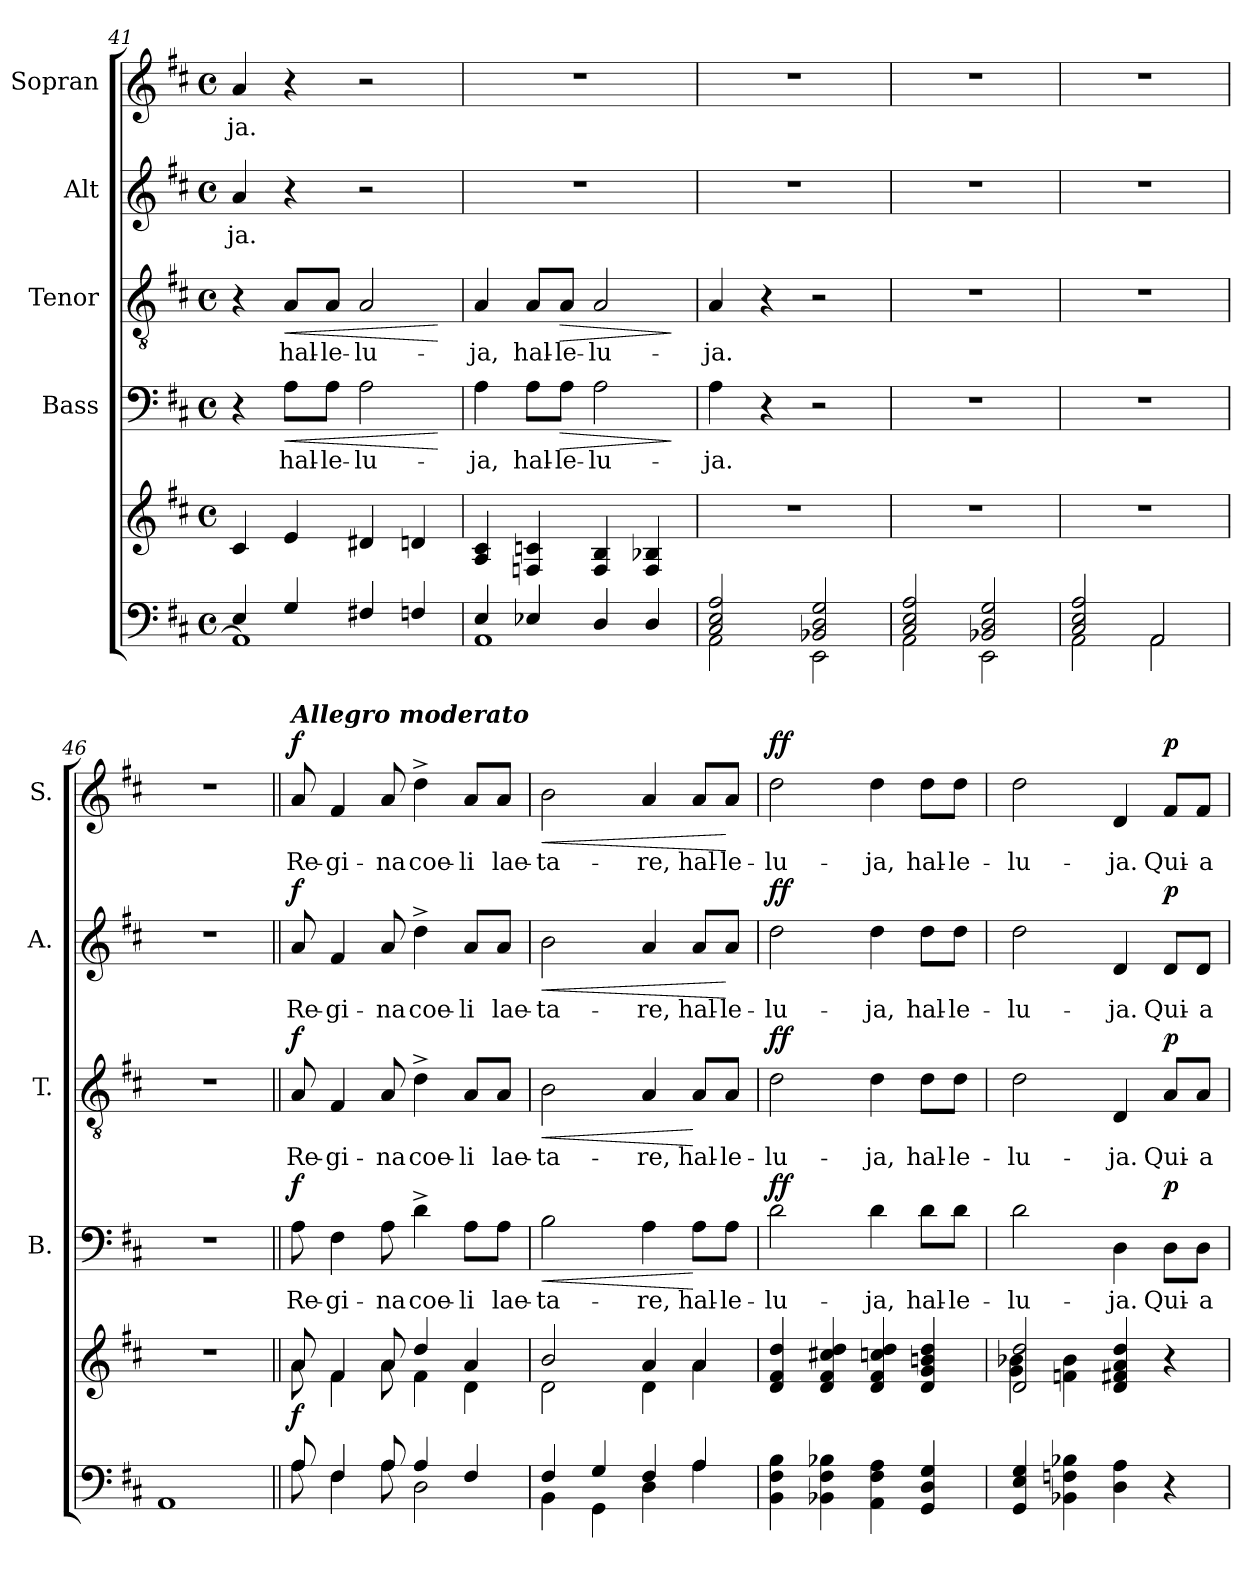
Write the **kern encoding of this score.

**kern	**kern	**dynam	**kern	**text	**dynam	**kern	**text	**dynam	**kern	**text	**dynam	**kern	**text	**dynam
*part5	*part5	*part5	*part4	*part4	*part4	*part3	*part3	*part3	*part2	*part2	*part2	*part1	*part1	*part1
*staff6	*staff5	*staff5/6	*staff4	*staff4	*staff4	*staff3	*staff3	*staff3	*staff2	*staff2	*staff2	*staff1	*staff1	*staff1
*	*	*	*I"Bass	*	*	*I"Tenor	*	*	*I"Alt	*	*	*I"Sopran	*	*
*	*	*	*I'B.	*	*	*I'T.	*	*	*I'A.	*	*	*I'S.	*	*
*clefF4	*clefG2	*	*clefF4	*	*	*clefGv2	*	*	*clefG2	*	*	*clefG2	*	*
*k[f#c#]	*k[f#c#]	*	*k[f#c#]	*	*	*k[f#c#]	*	*	*k[f#c#]	*	*	*k[f#c#]	*	*
*D:	*D:	*	*D:	*	*	*D:	*	*	*D:	*	*	*D:	*	*
*M4/4	*M4/4	*	*M4/4	*	*	*M4/4	*	*	*M4/4	*	*	*M4/4	*	*
*met(c)	*met(c)	*	*met(c)	*	*	*met(c)	*	*	*met(c)	*	*	*met(c)	*	*
=41	=41	=41	=41	=41	=41	=41	=41	=41	=41	=41	=41	=41	=41	=41
*^	*	*	*	*	*	*	*	*	*	*	*	*	*	*
!	!	!	!	!	!	!	!	!	!	!	!LO:LY:b	!	!	!LO:LY:b	!
4E/	1AA]	4c#/	.	4r	.	.	4r	.	.	4a/	-ja.	.	4a/	-ja.	.
!	!	!	!	!	!LO:LY:b	!LO:HP:b	!	!LO:LY:b	!LO:HP:b	!	!	!	!	!	!
4G/	.	4e/	.	8A\L	hal-	<	8A/L	hal-	<	4r	.	.	4r	.	.
!	!	!	!	!	!LO:LY:b	!	!	!LO:LY:b	!	!	!	!	!	!	!
.	.	.	.	8A\J	-le-	.	8A/J	-le-	.	.	.	.	.	.	.
!	!	!	!	!	!LO:LY:b	!	!	!LO:LY:b	!	!	!	!	!	!	!
4F#X/	.	4d#X/	.	2A\	-lu-	.	2A/	-lu-	.	2r	.	.	2r	.	.
4Fn/	.	4dn/	.	.	.	.	.	.	.	.	.	.	.	.	.
*v	*v	*	*	*	*	*	*	*	*	*	*	*	*	*	*
.	.	.	.	.	[	.	.	[	.	.	.	.	.	.
=42	=42	=42	=42	=42	=42	=42	=42	=42	=42	=42	=42	=42	=42	=42
*^	*	*	*	*	*	*	*	*	*	*	*	*	*	*
!	!	!	!	!	!LO:LY:b	!	!	!LO:LY:b	!	!	!	!	!	!	!
4E/	1AA	4A/ 4c#/	.	4A\	-ja,	.	4A/	-ja,	.	1r	.	.	1r	.	.
!	!	!	!	!	!LO:LY:b	!	!	!LO:LY:b	!	!	!	!	!	!	!
4E-X/	.	4Fn/ 4cn/	.	8A\L	hal-	.	8A/L	hal-	.	.	.	.	.	.	.
!	!	!	!	!	!LO:LY:b	!LO:HP:b	!	!LO:LY:b	!LO:HP:b	!	!	!	!	!	!
.	.	.	.	8A\J	-le-	>	8A/J	-le-	>	.	.	.	.	.	.
!	!	!	!	!	!LO:LY:b	!	!	!LO:LY:b	!	!	!	!	!	!	!
4D/	.	4F/ 4B/	.	2A\	-lu-	.	2A/	-lu-	.	.	.	.	.	.	.
4D/	.	4F/ 4B-X/	.	.	.	.	.	.	.	.	.	.	.	.	.
*v	*v	*	*	*	*	*	*	*	*	*	*	*	*	*	*
.	.	.	.	.	]	.	.	]	.	.	.	.	.	.
=43	=43	=43	=43	=43	=43	=43	=43	=43	=43	=43	=43	=43	=43	=43
*^	*	*	*	*	*	*	*	*	*	*	*	*	*	*
!	!	!	!	!	!LO:LY:b	!	!	!LO:LY:b	!	!	!	!	!	!	!
2C#/ 2E/ 2A/	2AA\	1r	.	4A\	-ja.	.	4A/	-ja.	.	1r	.	.	1r	.	.
.	.	.	.	4r	.	.	4r	.	.	.	.	.	.	.	.
2BB-X/ 2D/ 2G/	2EE\	.	.	2r	.	.	2r	.	.	.	.	.	.	.	.
=44	=44	=44	=44	=44	=44	=44	=44	=44	=44	=44	=44	=44	=44	=44	=44
2C#/ 2E/ 2A/	2AA\	1r	.	1r	.	.	1r	.	.	1r	.	.	1r	.	.
2BB-X/ 2D/ 2G/	2EE\	.	.	.	.	.	.	.	.	.	.	.	.	.	.
=45	=45	=45	=45	=45	=45	=45	=45	=45	=45	=45	=45	=45	=45	=45	=45
2C#/ 2E/ 2A/	2AA\	1r	.	1r	.	.	1r	.	.	1r	.	.	1r	.	.
2AA/	2AA\	.	.	.	.	.	.	.	.	.	.	.	.	.	.
*v	*v	*	*	*	*	*	*	*	*	*	*	*	*	*	*
=46	=46	=46	=46	=46	=46	=46	=46	=46	=46	=46	=46	=46	=46	=46
1AA	1r	.	1r	.	.	1r	.	.	1r	.	.	1r	.	.
!!LO:PB:g=z
=47||	=47||	=47||	=47||	=47||	=47||	=47||	=47||	=47||	=47||	=47||	=47||	=47||	=47||	=47||
*^	*^	*	*	*	*	*	*	*	*	*	*	*	*	*
!	!	!	!	!	!	!	!	!	!	!	!	!	!	!LO:TX:a:Bi:t=Allegro moderato	!	!
!	!	!	!	!LO:DY:b	!	!LO:LY:b	!LO:DY:a	!	!LO:LY:b	!LO:DY:a	!	!LO:LY:b	!LO:DY:a	!	!LO:LY:b	!LO:DY:a
8A/	8A\	8a/	8a\	f	8A\	Re-	f	8A/	Re-	f	8a/	Re-	f	8a/	Re-	f
!	!	!	!	!	!	!LO:LY:b	!	!	!LO:LY:b	!	!	!LO:LY:b	!	!	!LO:LY:b	!
4F#/	4F#\	4f#/	4f#\	.	4F#\	-gi-	.	4F#/	-gi-	.	4f#/	-gi-	.	4f#/	-gi-	.
!	!	!	!	!	!	!LO:LY:b	!	!	!LO:LY:b	!	!	!LO:LY:b	!	!	!LO:LY:b	!
8A/	8A\	8a/	8a\	.	8A\	-na	.	8A/	-na	.	8a/	-na	.	8a/	-na	.
!	!	!	!	!	!	!LO:LY:b	!	!	!LO:LY:b	!	!	!LO:LY:b	!	!	!LO:LY:b	!
4A/	2D\	4dd/	4f#\	.	4d^>\	coe-	.	4d^>\	coe-	.	4dd^>\	coe-	.	4dd^>\	coe-	.
!	!	!	!	!	!	!LO:LY:b	!	!	!LO:LY:b	!	!	!LO:LY:b	!	!	!LO:LY:b	!
4F#/	.	4a/	4d\	.	8A\L	-li	.	8A/L	-li	.	8a/L	-li	.	8a/L	-li	.
!	!	!	!	!	!	!LO:LY:b	!	!	!LO:LY:b	!	!	!LO:LY:b	!	!	!LO:LY:b	!
.	.	.	.	.	8A\J	lae-	.	8A/J	lae-	.	8a/J	lae-	.	8a/J	lae-	.
=48	=48	=48	=48	=48	=48	=48	=48	=48	=48	=48	=48	=48	=48	=48	=48	=48
!	!	!	!	!	!	!LO:LY:b	!LO:HP:b	!	!LO:LY:b	!LO:HP:b	!	!LO:LY:b	!LO:HP:b	!	!LO:LY:b	!LO:HP:b
4F#/	4BB\	2b/	2d\	.	2B\	-ta-	<	2B\	-ta-	<	2b\	-ta-	<	2b\	-ta-	<
4G/	4GG\	.	.	.	.	.	.	.	.	.	.	.	.	.	.	.
!	!	!	!	!	!	!LO:LY:b	!	!	!LO:LY:b	!	!	!LO:LY:b	!	!	!LO:LY:b	!
4F#/	4D\	4a/	4d\	.	4A\	-re,	.	4A/	-re,	.	4a/	-re,	.	4a/	-re,	.
!	!	!	!	!	!	!LO:LY:b	!	!	!LO:LY:b	!	!	!LO:LY:b	!	!	!LO:LY:b	!
4A/	4A\	4a/	4a\	.	8A\L	hal-	[	8A/L	hal-	[	8a/L	hal-	.	8a/L	hal-	.
!	!	!	!	!	!	!LO:LY:b	!	!	!LO:LY:b	!	!	!LO:LY:b	!	!	!LO:LY:b	!
.	.	.	.	.	8A\J	-le-	.	8A/J	-le-	.	8a/J	-le-	[	8a/J	-le-	[
*v	*v	*	*	*	*	*	*	*	*	*	*	*	*	*	*	*
*	*v	*v	*	*	*	*	*	*	*	*	*	*	*	*	*
=49	=49	=49	=49	=49	=49	=49	=49	=49	=49	=49	=49	=49	=49	=49
!	!	!	!	!LO:LY:b	!LO:DY:a	!	!LO:LY:b	!LO:DY:a	!	!LO:LY:b	!LO:DY:a	!	!LO:LY:b	!LO:DY:a
4BB\ 4F#\ 4B\	4d/ 4f#/ 4dd/	.	2d\	-lu-	ff	2d\	-lu-	ff	2dd\	-lu-	ff	2dd\	-lu-	ff
4BB-X\ 4F#\ 4B-X\	4d/ 4f#/ 4cc#X/ 4dd/	.	.	.	.	.	.	.	.	.	.	.	.	.
!	!	!	!	!LO:LY:b	!	!	!LO:LY:b	!	!	!LO:LY:b	!	!	!LO:LY:b	!
4AA\ 4F#\ 4A\	4d/ 4f#/ 4ccn/ 4dd/	.	4d\	-ja,	.	4d\	-ja,	.	4dd\	-ja,	.	4dd\	-ja,	.
!	!	!	!	!LO:LY:b	!	!	!LO:LY:b	!	!	!LO:LY:b	!	!	!LO:LY:b	!
4GG/ 4D/ 4G/	4d/ 4g/ 4bn/ 4dd/	.	8d\L	hal-	.	8d\L	hal-	.	8dd\L	hal-	.	8dd\L	hal-	.
!	!	!	!	!LO:LY:b	!	!	!LO:LY:b	!	!	!LO:LY:b	!	!	!LO:LY:b	!
.	.	.	8d\J	-le-	.	8d\J	-le-	.	8dd\J	-le-	.	8dd\J	-le-	.
=50	=50	=50	=50	=50	=50	=50	=50	=50	=50	=50	=50	=50	=50	=50
*	*^	*	*	*	*	*	*	*	*	*	*	*	*	*
!	!	!	!	!	!LO:LY:b	!	!	!LO:LY:b	!	!	!LO:LY:b	!	!	!LO:LY:b	!
4GG/ 4E/ 4G/	2d/ 2dd/	4g\ 4b-X\	.	2d\	-lu-	.	2d\	-lu-	.	2dd\	-lu-	.	2dd\	-lu-	.
4BB-X\ 4Fn\ 4B-X\	.	4fn\ 4b-\	.	.	.	.	.	.	.	.	.	.	.	.	.
!	!	!	!	!	!LO:LY:b	!	!	!LO:LY:b	!	!	!LO:LY:b	!	!	!LO:LY:b	!
4D\ 4A\	4d/ 4f#X/ 4a/ 4dd/	2ryy	.	4D\	-ja.	.	4D/	-ja.	.	4d/	-ja.	.	4d/	-ja.	.
!	!	!	!	!	!LO:LY:b	!LO:DY:a	!	!LO:LY:b	!LO:DY:a	!	!LO:LY:b	!LO:DY:a	!	!LO:LY:b	!LO:DY:a
4r	4r	.	.	8D\L	Qui-	p	8A/L	Qui-	p	8d/L	Qui-	p	8f#/L	Qui-	p
!	!	!	!	!	!LO:LY:b	!	!	!LO:LY:b	!	!	!LO:LY:b	!	!	!LO:LY:b	!
.	.	.	.	8D\J	-a	.	8A/J	-a	.	8d/J	-a	.	8f#/J	-a	.
*	*v	*v	*	*	*	*	*	*	*	*	*	*	*	*	*
=	=	=	=	=	=	=	=	=	=	=	=	=	=	=
*-	*-	*-	*-	*-	*-	*-	*-	*-	*-	*-	*-	*-	*-	*-
